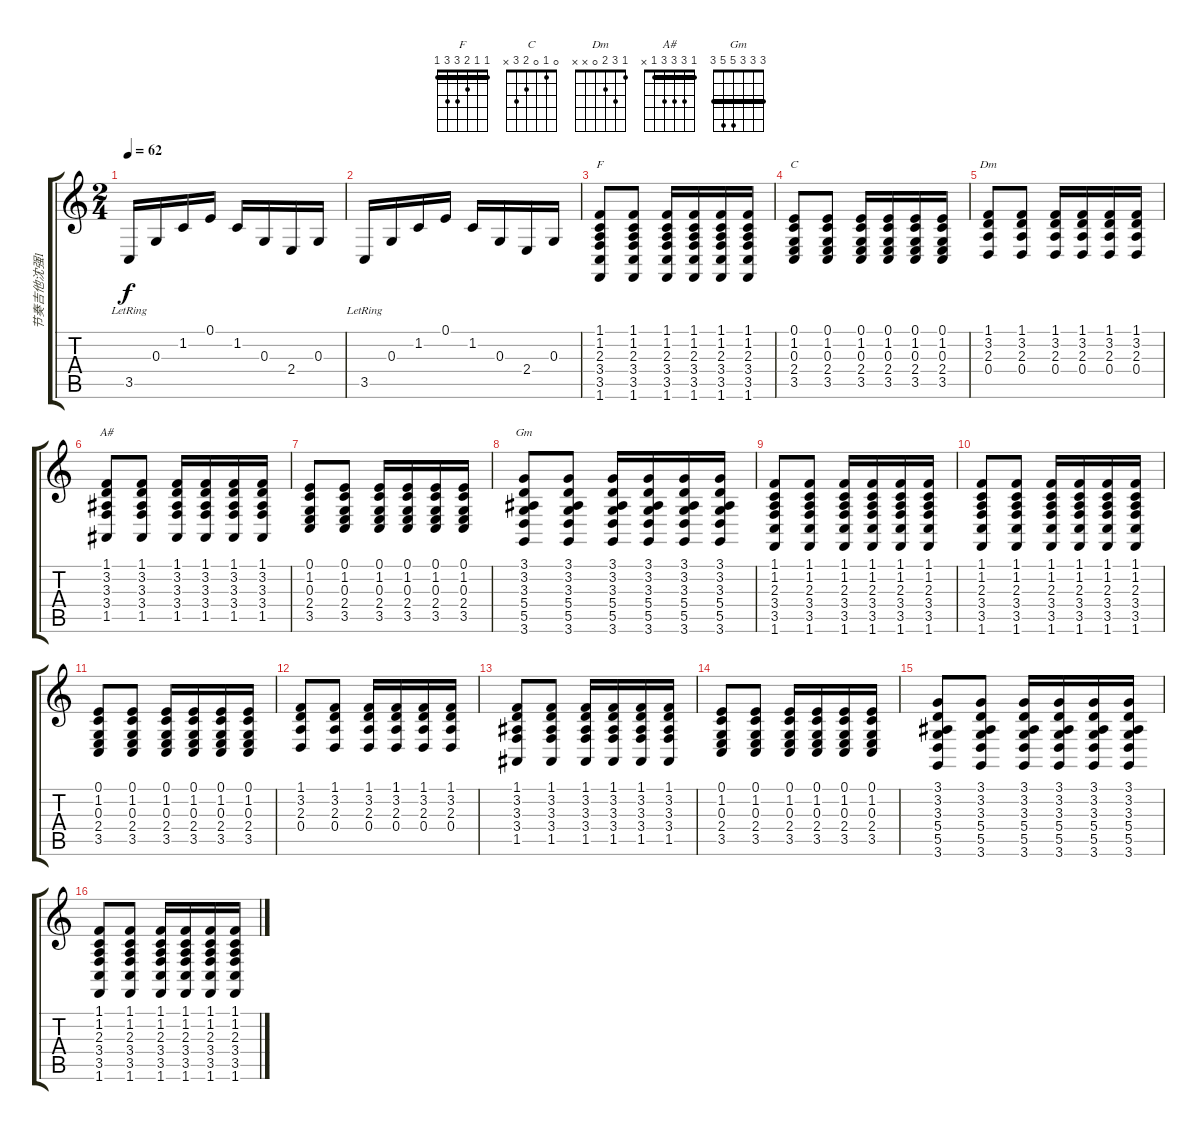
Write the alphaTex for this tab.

\track ("节奏吉他沈强1" "节奏吉他沈强1") {instrument brightacousticpiano}
\staff {score tabs}
\tuning (E4 B3 G3 D3 A2 E2) {hide}
\chord ("F" 1 1 2 3 3 1) {barre 1}
\chord ("C" 0 1 0 2 3 x)
\chord ("Dm" 1 3 2 0 x x)
\chord ("A#" 1 3 3 3 1 x) {barre 1}
\chord ("Gm" 3 3 3 5 5 3) {barre 3}
\ts (2 4)
\tempo 62
\clef g2
\ks c
3.5{lr}.16{dy f} 0.3.16 1.2.16 0.1.16 1.2.16 0.3.16 2.4.16 0.3.16 |
3.5{lr}.16 0.3.16 1.2.16 0.1.16 1.2.16 0.3.16 2.4.16 0.3.16 |
(1.1 1.2 2.3 3.4 3.5 1.6).8{ch "F"} (1.1 1.2 2.3 3.4 3.5 1.6).8 (1.1 1.2 2.3 3.4 3.5 1.6).16 (1.1 1.2 2.3 3.4 3.5 1.6).16 (1.1 1.2 2.3 3.4 3.5 1.6).16 (1.1 1.2 2.3 3.4 3.5 1.6).16 |
(0.1 1.2 0.3 2.4 3.5).8{ch "C"} (0.1 1.2 0.3 2.4 3.5).8 (0.1 1.2 0.3 2.4 3.5).16 (0.1 1.2 0.3 2.4 3.5).16 (0.1 1.2 0.3 2.4 3.5).16 (0.1 1.2 0.3 2.4 3.5).16 |
(1.1 3.2 2.3 0.4).8{ch "Dm"} (1.1 3.2 2.3 0.4).8 (1.1 3.2 2.3 0.4).16 (1.1 3.2 2.3 0.4).16 (1.1 3.2 2.3 0.4).16 (1.1 3.2 2.3 0.4).16 |
(1.1 3.2 3.3 3.4 1.5).8{ch "A#"} (1.1 3.2 3.3 3.4 1.5).8 (1.1 3.2 3.3 3.4 1.5).16 (1.1 3.2 3.3 3.4 1.5).16 (1.1 3.2 3.3 3.4 1.5).16 (1.1 3.2 3.3 3.4 1.5).16 |
(0.1 1.2 0.3 2.4 3.5).8 (0.1 1.2 0.3 2.4 3.5).8 (0.1 1.2 0.3 2.4 3.5).16 (0.1 1.2 0.3 2.4 3.5).16 (0.1 1.2 0.3 2.4 3.5).16 (0.1 1.2 0.3 2.4 3.5).16 |
(3.1 3.2 3.3 5.4 5.5 3.6).8{ch "Gm"} (3.1 3.2 3.3 5.4 5.5 3.6).8 (3.1 3.2 3.3 5.4 5.5 3.6).16 (3.1 3.2 3.3 5.4 5.5 3.6).16 (3.1 3.2 3.3 5.4 5.5 3.6).16 (3.1 3.2 3.3 5.4 5.5 3.6).16 |
(1.1 1.2 2.3 3.4 3.5 1.6).8 (1.1 1.2 2.3 3.4 3.5 1.6).8 (1.1 1.2 2.3 3.4 3.5 1.6).16 (1.1 1.2 2.3 3.4 3.5 1.6).16 (1.1 1.2 2.3 3.4 3.5 1.6).16 (1.1 1.2 2.3 3.4 3.5 1.6).16 |
(1.1 1.2 2.3 3.4 3.5 1.6).8 (1.1 1.2 2.3 3.4 3.5 1.6).8 (1.1 1.2 2.3 3.4 3.5 1.6).16 (1.1 1.2 2.3 3.4 3.5 1.6).16 (1.1 1.2 2.3 3.4 3.5 1.6).16 (1.1 1.2 2.3 3.4 3.5 1.6).16 |
(0.1 1.2 0.3 2.4 3.5).8 (0.1 1.2 0.3 2.4 3.5).8 (0.1 1.2 0.3 2.4 3.5).16 (0.1 1.2 0.3 2.4 3.5).16 (0.1 1.2 0.3 2.4 3.5).16 (0.1 1.2 0.3 2.4 3.5).16 |
(1.1 3.2 2.3 0.4).8 (1.1 3.2 2.3 0.4).8 (1.1 3.2 2.3 0.4).16 (1.1 3.2 2.3 0.4).16 (1.1 3.2 2.3 0.4).16 (1.1 3.2 2.3 0.4).16 |
(1.1 3.2 3.3 3.4 1.5).8 (1.1 3.2 3.3 3.4 1.5).8 (1.1 3.2 3.3 3.4 1.5).16 (1.1 3.2 3.3 3.4 1.5).16 (1.1 3.2 3.3 3.4 1.5).16 (1.1 3.2 3.3 3.4 1.5).16 |
(0.1 1.2 0.3 2.4 3.5).8 (0.1 1.2 0.3 2.4 3.5).8 (0.1 1.2 0.3 2.4 3.5).16 (0.1 1.2 0.3 2.4 3.5).16 (0.1 1.2 0.3 2.4 3.5).16 (0.1 1.2 0.3 2.4 3.5).16 |
(3.1 3.2 3.3 5.4 5.5 3.6).8 (3.1 3.2 3.3 5.4 5.5 3.6).8 (3.1 3.2 3.3 5.4 5.5 3.6).16 (3.1 3.2 3.3 5.4 5.5 3.6).16 (3.1 3.2 3.3 5.4 5.5 3.6).16 (3.1 3.2 3.3 5.4 5.5 3.6).16 |
(1.1 1.2 2.3 3.4 3.5 1.6).8 (1.1 1.2 2.3 3.4 3.5 1.6).8 (1.1 1.2 2.3 3.4 3.5 1.6).16 (1.1 1.2 2.3 3.4 3.5 1.6).16 (1.1 1.2 2.3 3.4 3.5 1.6).16 (1.1 1.2 2.3 3.4 3.5 1.6).16
